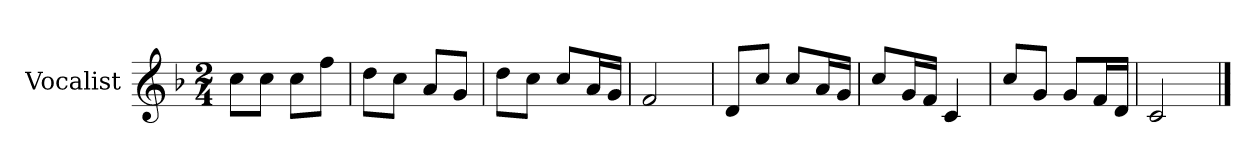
**kern
*part1
*staff1
*I"Vocalist
*k[b-]
*F:
*M2/4
=
8ccL
8ccJ
8ccL
8ffJ
=1
8ddL
8ccJ
8aL
8gJ
=2
8ddL
8ccJ
8ccL
16aL
16gJJ
=3
2f
=4
8dL
8ccJ
8ccL
16aL
16gJJ
=5
8ccL
16gL
16fJJ
4c
=6
8ccL
8gJ
8gL
16fL
16dJJ
=7
2c
==
*-
